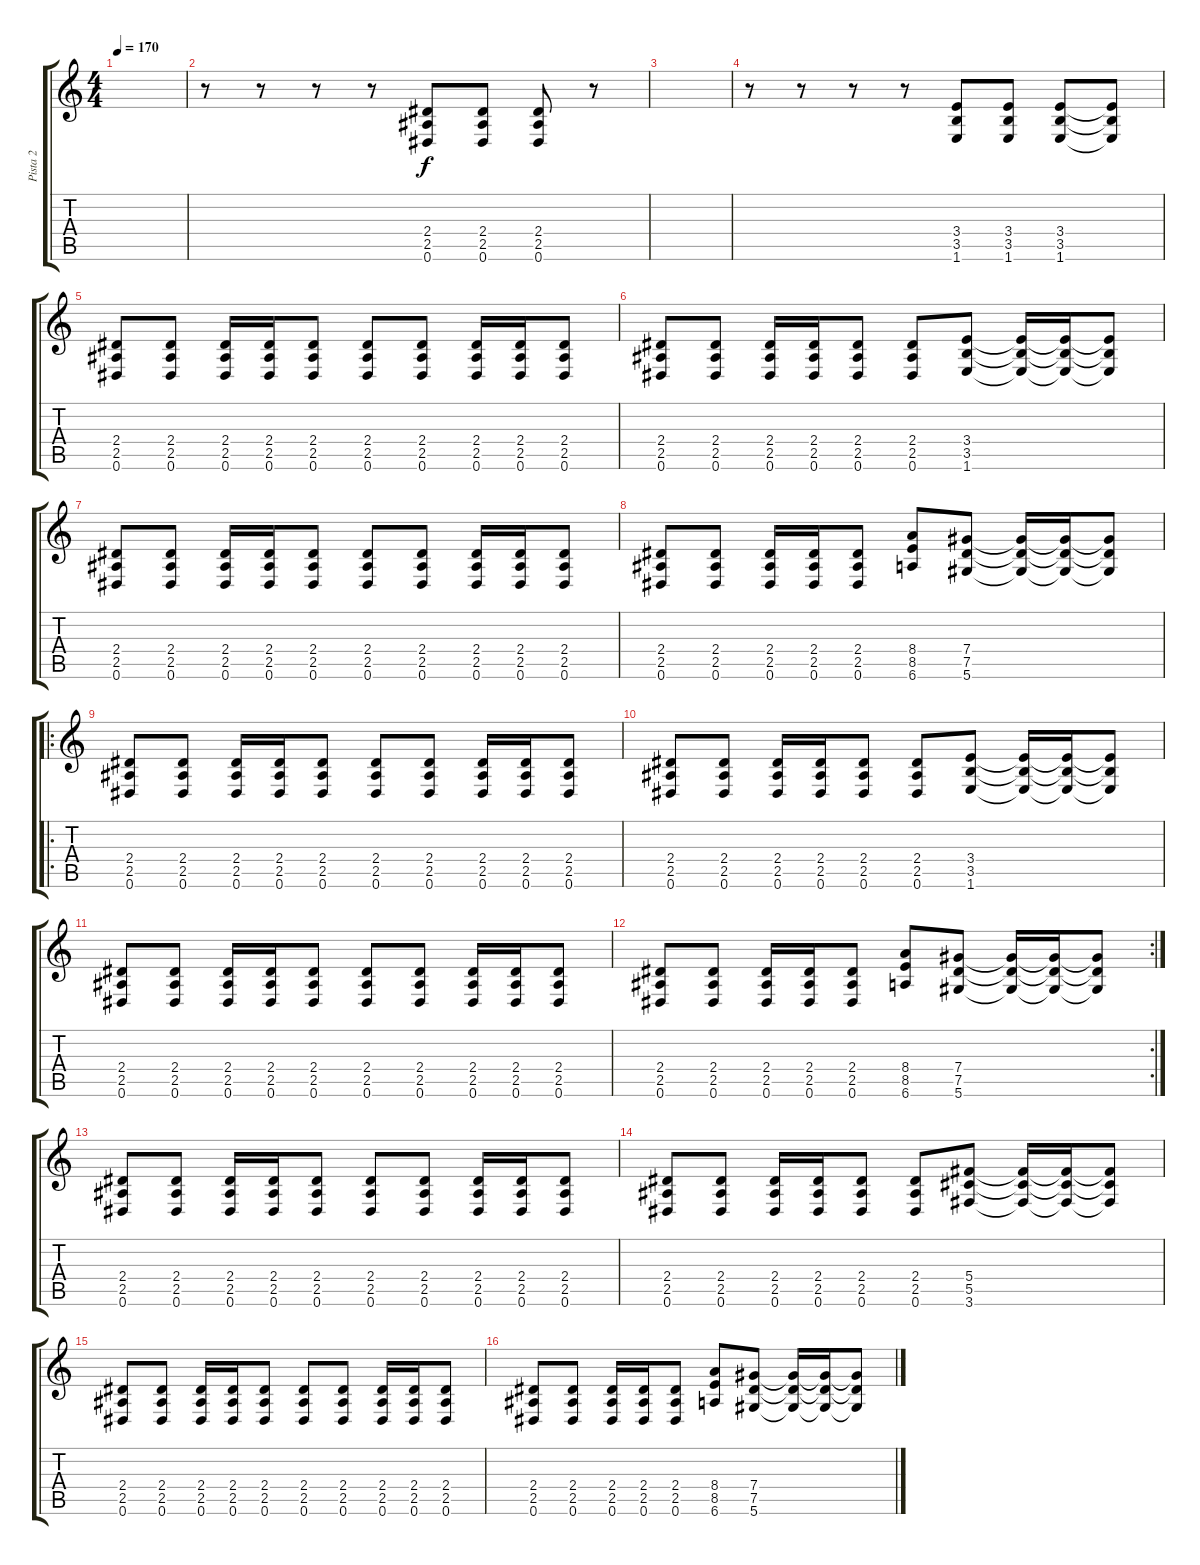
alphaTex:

\track ("Pista 2" "Pista 2") {instrument distortionguitar}
\staff {score tabs}
\tuning (Eb4 Bb3 Gb3 Db3 Ab2 Eb2) {hide}
\ts (4 4)
\tempo 170
\clef g2
\ks c
|
r.8 r.8 r.8 r.8 (2.4 2.5 0.6).8{balance 0} (2.4 2.5 0.6).8 (2.4 2.5 0.6).8 r.8 |
|
r.8 r.8 r.8 r.8 (3.4 3.5 1.6).8{balance 0} (3.4 3.5 1.6).8 (3.4 3.5 1.6).8 (3.4{t} 3.5{t} 1.6{t}).8 |
(2.4 2.5 0.6).8 (2.4 2.5 0.6).8 (2.4 2.5 0.6).16 (2.4 2.5 0.6).16 (2.4 2.5 0.6).8 (2.4 2.5 0.6).8 (2.4 2.5 0.6).8 (2.4 2.5 0.6).16 (2.4 2.5 0.6).16 (2.4 2.5 0.6).8 |
(2.4 2.5 0.6).8 (2.4 2.5 0.6).8 (2.4 2.5 0.6).16 (2.4 2.5 0.6).16 (2.4 2.5 0.6).8 (2.4 2.5 0.6).8 (3.4 3.5 1.6).8 (3.4{t} 3.5{t} 1.6{t}).16 (3.4{t} 3.5{t} 1.6{t}).16 (3.4{t} 3.5{t} 1.6{t}).8 |
(2.4 2.5 0.6).8 (2.4 2.5 0.6).8 (2.4 2.5 0.6).16 (2.4 2.5 0.6).16 (2.4 2.5 0.6).8 (2.4 2.5 0.6).8 (2.4 2.5 0.6).8 (2.4 2.5 0.6).16 (2.4 2.5 0.6).16 (2.4 2.5 0.6).8 |
(2.4 2.5 0.6).8 (2.4 2.5 0.6).8 (2.4 2.5 0.6).16 (2.4 2.5 0.6).16 (2.4 2.5 0.6).8 (8.4 8.5 6.6).8 (7.4 7.5 5.6).8 (7.4{t} 7.5{t} 5.6{t}).16 (7.4{t} 7.5{t} 5.6{t}).16 (7.4{t} 7.5{t} 5.6{t}).8 |
\ro
(2.4 2.5 0.6).8 (2.4 2.5 0.6).8 (2.4 2.5 0.6).16 (2.4 2.5 0.6).16 (2.4 2.5 0.6).8 (2.4 2.5 0.6).8 (2.4 2.5 0.6).8 (2.4 2.5 0.6).16 (2.4 2.5 0.6).16 (2.4 2.5 0.6).8 |
(2.4 2.5 0.6).8 (2.4 2.5 0.6).8 (2.4 2.5 0.6).16 (2.4 2.5 0.6).16 (2.4 2.5 0.6).8 (2.4 2.5 0.6).8 (3.4 3.5 1.6).8 (3.4{t} 3.5{t} 1.6{t}).16 (3.4{t} 3.5{t} 1.6{t}).16 (3.4{t} 3.5{t} 1.6{t}).8 |
(2.4 2.5 0.6).8 (2.4 2.5 0.6).8 (2.4 2.5 0.6).16 (2.4 2.5 0.6).16 (2.4 2.5 0.6).8 (2.4 2.5 0.6).8 (2.4 2.5 0.6).8 (2.4 2.5 0.6).16 (2.4 2.5 0.6).16 (2.4 2.5 0.6).8 |
\rc 2
(2.4 2.5 0.6).8 (2.4 2.5 0.6).8 (2.4 2.5 0.6).16 (2.4 2.5 0.6).16 (2.4 2.5 0.6).8 (8.4 8.5 6.6).8 (7.4 7.5 5.6).8 (7.4{t} 7.5{t} 5.6{t}).16 (7.4{t} 7.5{t} 5.6{t}).16 (7.4{t} 7.5{t} 5.6{t}).8 |
(2.4 2.5 0.6).8 (2.4 2.5 0.6).8 (2.4 2.5 0.6).16 (2.4 2.5 0.6).16 (2.4 2.5 0.6).8 (2.4 2.5 0.6).8 (2.4 2.5 0.6).8 (2.4 2.5 0.6).16 (2.4 2.5 0.6).16 (2.4 2.5 0.6).8 |
(2.4 2.5 0.6).8 (2.4 2.5 0.6).8 (2.4 2.5 0.6).16 (2.4 2.5 0.6).16 (2.4 2.5 0.6).8 (2.4 2.5 0.6).8 (5.4 5.5 3.6).8 (5.4{t} 5.5{t} 3.6{t}).16 (5.4{t} 5.5{t} 3.6{t}).16 (5.4{t} 5.5{t} 3.6{t}).8 |
(2.4 2.5 0.6).8 (2.4 2.5 0.6).8 (2.4 2.5 0.6).16 (2.4 2.5 0.6).16 (2.4 2.5 0.6).8 (2.4 2.5 0.6).8 (2.4 2.5 0.6).8 (2.4 2.5 0.6).16 (2.4 2.5 0.6).16 (2.4 2.5 0.6).8 |
(2.4 2.5 0.6).8 (2.4 2.5 0.6).8 (2.4 2.5 0.6).16 (2.4 2.5 0.6).16 (2.4 2.5 0.6).8 (8.4 8.5 6.6).8 (7.4 7.5 5.6).8 (7.4{t} 7.5{t} 5.6{t}).16 (7.4{t} 7.5{t} 5.6{t}).16 (7.4{t} 7.5{t} 5.6{t}).8
